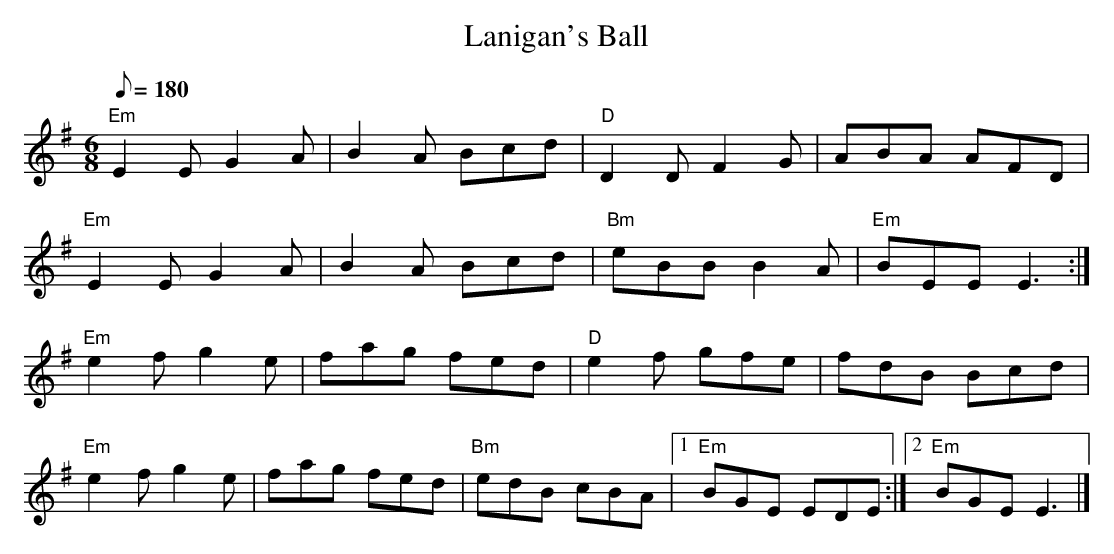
X:1
T:Lanigan's Ball
M:6/8
L:1/8
Q:180
K:Em
"Em" E2E G2A|B2A Bcd| "D" D2D F2G|ABA AFD|
"Em" E2E G2A|B2A Bcd|"Bm" eBB B2A| "Em" BEE E3:|
"Em" e2f g2e|fag fed| "D" e2f gfe|fdB Bcd|
"Em" e2f g2e|fag fed| "Bm" edB cBA|[1 "Em" BGE EDE:|[2 "Em" BGE E3|]
